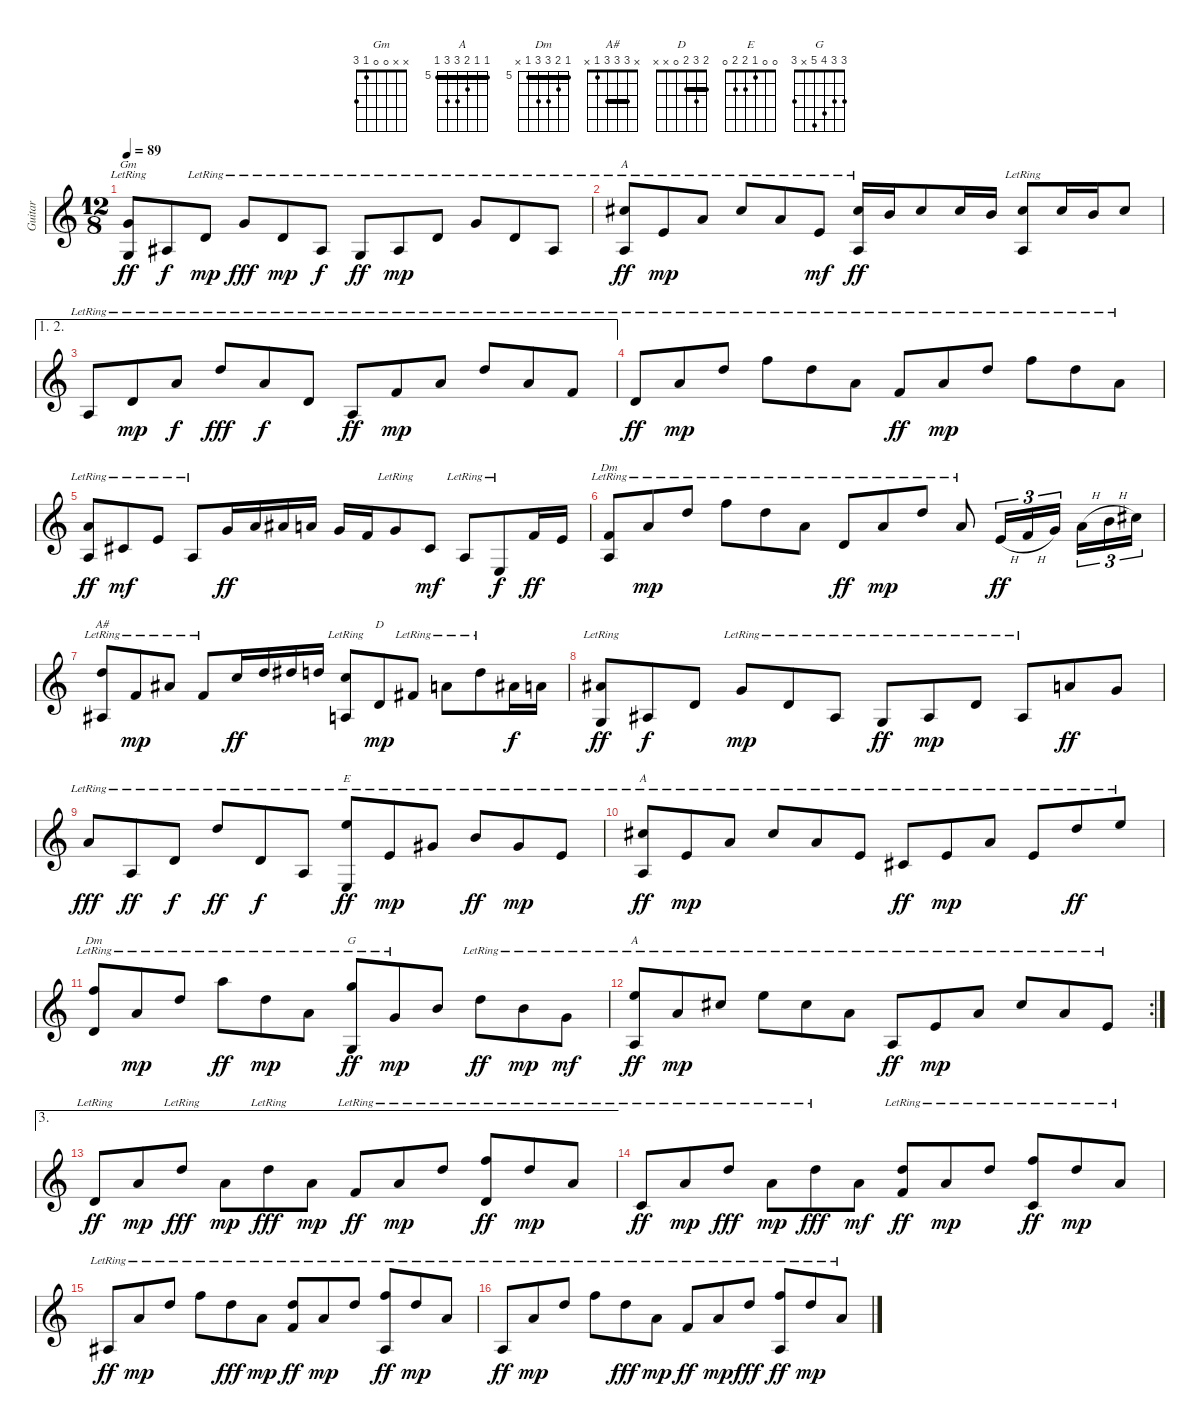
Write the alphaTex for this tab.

\track ("Guitar" "Guitar") {solo instrument acousticguitarnylon}
\staff {score}
\tuning (E4 B3 G3 D3 A2 E2) {hide}
\chord ("Gm" x x 0 0 1 3)
\chord ("A" x 2 2 2 0 x) {barre 2}
\chord ("Dm" 1 3 2 3 x x)
\chord ("A#" x 3 3 3 1 x) {barre 3}
\chord ("D" 2 3 2 0 x x) {barre 2}
\chord ("E" 0 0 1 2 2 0)
\chord ("A" 0 2 2 2 0 x)
\chord ("Dm" 5 6 7 7 5 x) {firstfret 5 barre 5}
\chord ("G" 3 3 4 5 x 3)
\chord ("A" 5 5 6 7 7 5) {firstfret 5 barre 5}
\ts (12 8)
\tempo 89
\clef g2
\ks c
(0.3{lr} 3.6{lr}).8{ch "Gm" dy ff} 1.5.8{dy f} 0.4{lr}.8{dy mp} 0.3{lr}.8{dy fff} 0.4{lr}.8{dy mp} 1.5{lr}.8{dy f} 3.6{lr}.8{dy ff} 1.5{lr}.8{dy mp} 0.4{lr}.8 0.3{lr}.8 0.4{lr}.8 1.5{lr}.8 |
(2.2{lr} 0.5{lr}).8{ch "A" dy ff} 2.4{lr}.8{dy mp} 2.3{lr}.8 2.2{lr}.8 2.3{lr}.8 2.4{lr}.8{dy mf} (2.2 0.5{lr}).16{dy ff} 0.2.16 2.2.8 2.2.16 0.2.16 (2.2 0.5{lr}).8 2.2.16 0.2.16 2.2.8 |
\ae (1 2)
0.5{lr}.8 0.4{lr}.8{dy mp} 2.3{lr}.8{dy f} 3.2{lr}.8{dy fff} 2.3{lr}.8{dy f} 0.4{lr}.8 0.5{lr}.8{dy ff} 3.4{lr}.8{dy mp} 2.3{lr}.8 3.2{lr}.8 2.3{lr}.8 3.4{lr}.8 |
0.4{lr}.8{dy ff} 2.3{lr}.8{dy mp} 3.2{lr}.8 1.1{lr}.8 3.2{lr}.8 2.3{lr}.8 3.4{lr}.8{dy ff} 2.3{lr}.8{dy mp} 3.2{lr}.8 1.1{lr}.8 3.2{lr}.8 2.3{lr}.8 |
(2.3{lr} 0.5).8{dy ff} 4.5{lr}.8{dy mf} 2.4{lr}.8 0.5{lr}.8 0.3.16{dy ff} 2.3.16 3.3.16 2.3.16 0.3.16 3.4.16 0.3{lr}.8 4.5.8{dy mf} 0.5{lr}.8 0.6{lr}.8{dy f} 3.4.16{dy ff} 2.4.16 |
(3.4{lr} 0.5{lr}).8{ch "Dm"} 2.3{lr}.8{dy mp} 3.2{lr}.8 1.1{lr}.8 3.2{lr}.8 2.3{lr}.8 0.4{lr}.8{dy ff} 2.3{lr}.8{dy mp} 3.2{lr}.8 2.3{lr}.8 2.4{h}.16{tu (3 2) dy ff} 3.4{h}.16{tu (3 2)} 5.4.16{tu (3 2) beam splitsecondary} 2.3{h}.16{tu (3 2)} 4.3{h}.16{tu (3 2)} 6.3.16{tu (3 2)} |
(3.2{lr} 1.5).8{ch "A#"} 3.4{lr}.8{dy mp} 3.3{lr}.8 3.4{lr}.8 1.2.16{dy ff} 3.2.16 4.2.16 3.2.16 (1.2{lr} 0.5{lr}).8 0.4.8{ch "D" dy mp} 4.4{lr}.8 2.3{lr}.8 3.2{lr}.8 3.3.16{dy f} 2.3.16 |
(3.3{lr} 3.6{lr}).8{dy ff} 1.5.8{dy f} 0.4.8 0.3{lr}.8{dy mp} 0.4{lr}.8 1.5{lr}.8 3.6{lr}.8{dy ff} 1.5{lr}.8{dy mp} 0.4{lr}.8 1.5{lr}.8 2.3.8{dy ff} 0.3.8 |
2.3{lr}.8{dy fff} 0.5{lr}.8{dy ff} 0.4{lr}.8{dy f} 3.2{lr}.8{dy ff} 0.4{lr}.8{dy f} 0.5{lr}.8 (0.1{lr} 0.6{lr}).8{ch "E" dy ff} 2.4{lr}.8{dy mp} 1.3{lr}.8 0.2{lr}.8{dy ff} 1.3{lr}.8{dy mp} 2.4{lr}.8 |
(2.2{lr} 0.5{lr}).8{ch "A" dy ff} 2.4{lr}.8{dy mp} 2.3{lr}.8 2.2{lr}.8 2.3{lr}.8 2.4{lr}.8 4.5{lr}.8{dy ff} 2.4{lr}.8{dy mp} 2.3{lr}.8 2.4{lr}.8 3.2{lr}.8{dy ff} 0.1{lr}.8 |
(6.2{lr} 5.5{lr}).8{ch "Dm"} 7.4{lr}.8{dy mp} 7.3{lr}.8 5.1{lr}.8{dy ff} 7.3{lr}.8{dy mp} 7.4{lr}.8 (3.1{lr} 3.6{lr}).8{ch "G" dy ff} 5.4{lr}.8{dy mp} 4.3.8 3.2{lr}.8{dy ff} 4.3{lr}.8{dy mp} 5.4{lr}.8{dy mf} |
\rc 2
(5.2{lr} 5.6{lr}).8{ch "A" dy ff} 7.4{lr}.8{dy mp} 6.3{lr}.8 5.2{lr}.8 6.3{lr}.8 7.4{lr}.8 5.6{lr}.8{dy ff} 7.5{lr}.8{dy mp} 7.4{lr}.8 6.3{lr}.8 7.4{lr}.8 7.5{lr}.8 |
\ae 3
0.4{lr}.8{dy ff} 2.3.8{dy mp} 3.2{lr}.8{dy fff} 2.3.8{dy mp} 3.2{lr}.8{dy fff} 2.3.8{dy mp} 3.4{lr}.8{dy ff} 2.3{lr}.8{dy mp} 3.2{lr}.8 (1.1{lr} 0.4{lr}).8{dy ff} 3.2{lr}.8{dy mp} 2.3{lr}.8 |
3.5{lr}.8{dy ff} 2.3{lr}.8{dy mp} 3.2{lr}.8{dy fff} 2.3{lr}.8{dy mp} 3.2{lr}.8{dy fff} 2.3.8{dy mf} (3.2{lr} 3.4{lr}).8{dy ff} 2.3{lr}.8{dy mp} 3.2{lr}.8 (1.1{lr} 3.5{lr}).8{dy ff} 3.2{lr}.8{dy mp} 2.3{lr}.8 |
1.5{lr}.8{dy ff} 2.3{lr}.8{dy mp} 3.2{lr}.8 1.1{lr}.8 3.2{lr}.8{dy fff} 2.3{lr}.8{dy mp} (3.2{lr} 3.4{lr}).8{dy ff} 2.3{lr}.8{dy mp} 3.2{lr}.8 (1.1{lr} 1.5{lr}).8{dy ff} 3.2{lr}.8{dy mp} 2.3{lr}.8 |
0.5{lr}.8{dy ff} 2.3{lr}.8{dy mp} 3.2{lr}.8 1.1{lr}.8 3.2{lr}.8{dy fff} 2.3{lr}.8{dy mp} 3.4{lr}.8{dy ff} 2.3{lr}.8{dy mp} 3.2{lr}.8{dy fff} (1.1{lr} 0.5{lr}).8{dy ff} 3.2{lr}.8{dy mp} 2.3{lr}.8
